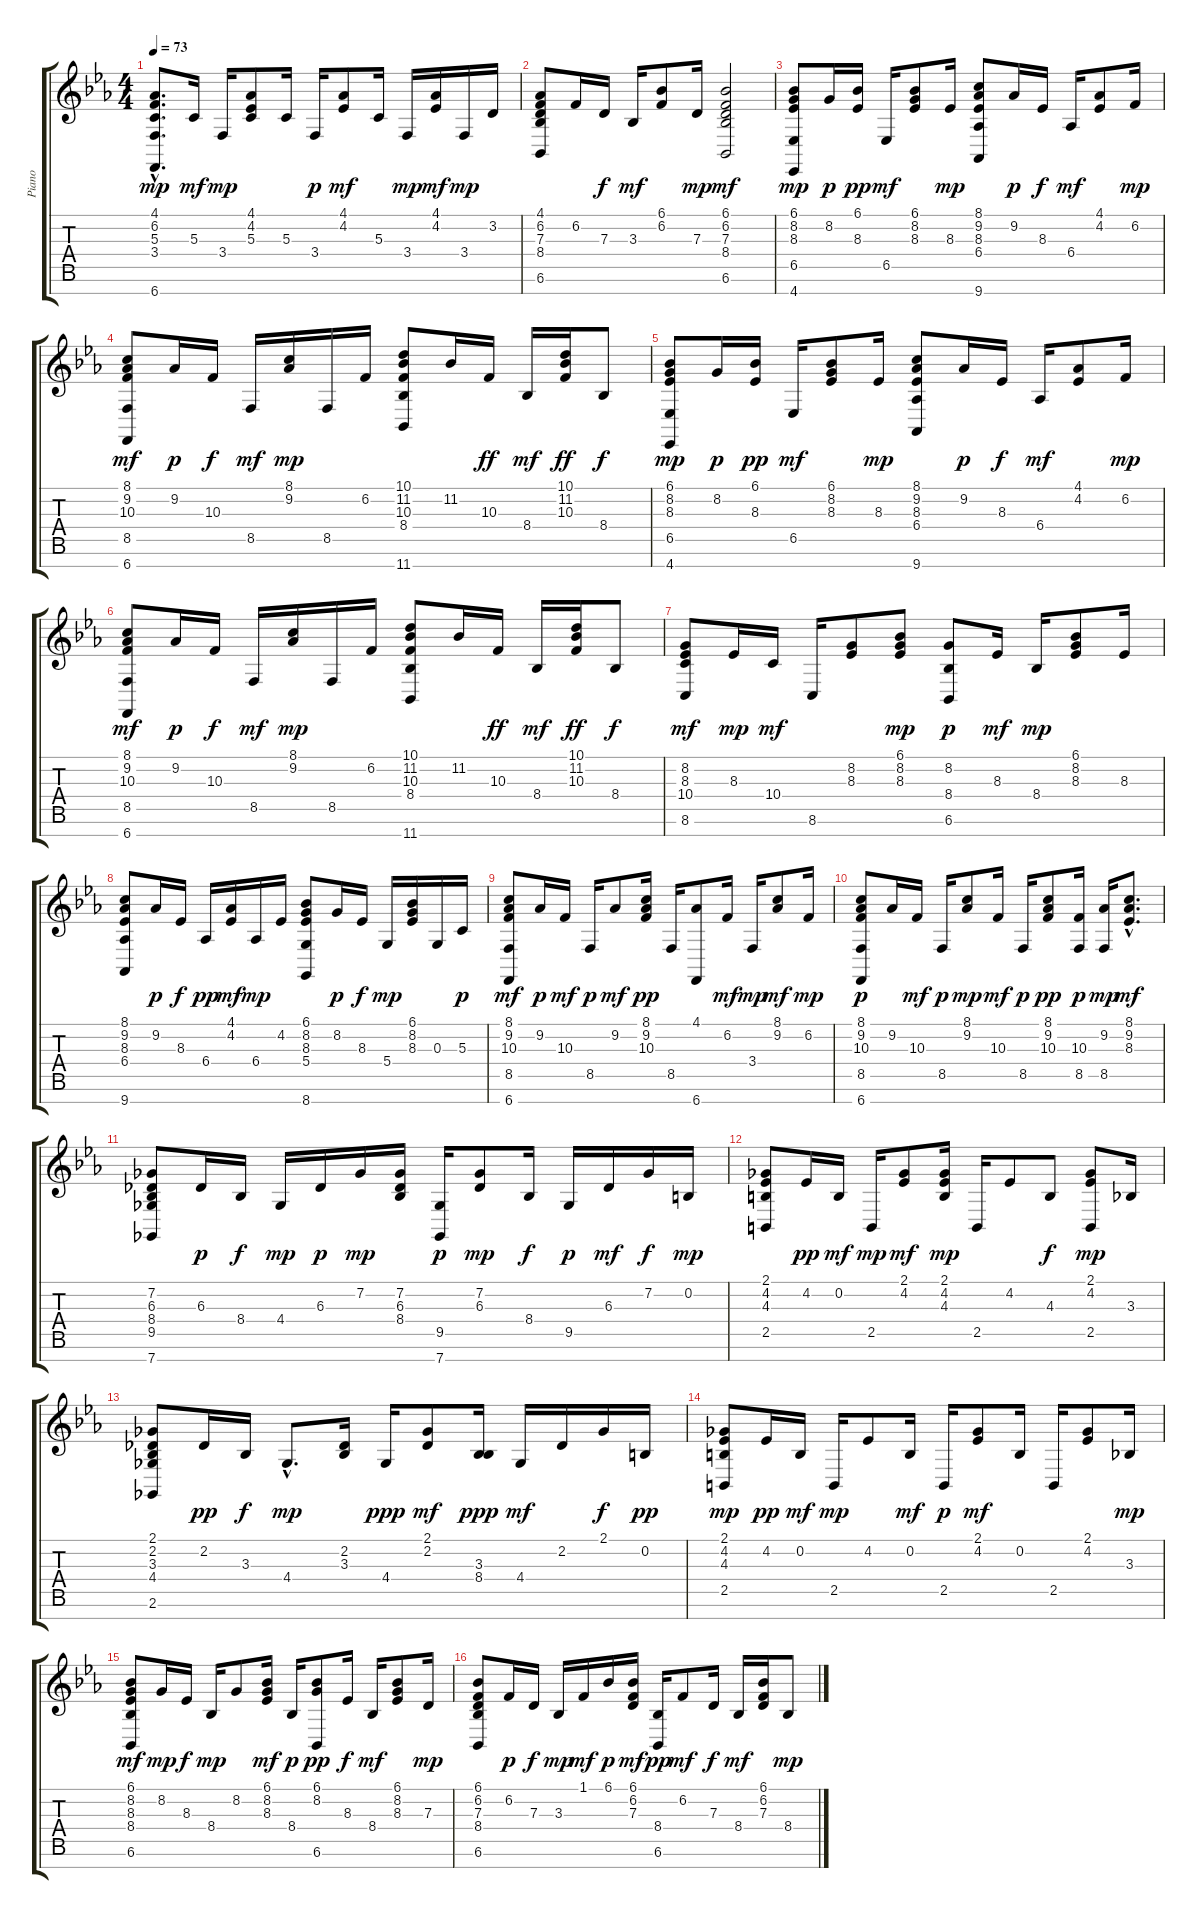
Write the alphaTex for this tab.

\track ("Piano" "Piano") {instrument acousticgrandpiano}
\staff {score tabs}
\tuning (E4 B3 G3 D3 A2 E2 B1) {hide}
\ts (4 4)
\tempo 73
\clef g2
\ks eb
(4.1{hac} 6.2{hac} 5.3{hac} 3.4{hac} 6.7{hac}).8{d dy mp} 5.3.16{dy mf} 3.4.16{dy mp} (4.1 4.2 5.3).8 5.3.16 3.4.16{dy p} (4.1 4.2).8{dy mf} 5.3.16 3.4.16{dy mp} (4.1 4.2).16{dy mf} 3.4.16{dy mp} 3.2.16 |
(4.1 6.2 7.3 8.4 6.6).8 6.2.16 7.3.16{dy f} 3.3.16{dy mf} (6.1 6.2).8 7.3.16{dy mp} (6.1 6.2 7.3 8.4 6.6).2{dy mf} |
(6.1 8.2 8.3 6.5 4.7).8{dy mp} 8.2.16{dy p} (6.1 8.3).16{dy pp} 6.5.16{dy mf} (6.1 8.2 8.3).8 8.3.16{dy mp} (8.1 9.2 8.3 6.4 9.7).8 9.2.16{dy p} 8.3.16{dy f} 6.4.16{dy mf} (4.1 4.2).8 6.2.16{dy mp} |
(8.1 9.2 10.3 8.5 6.7).8{dy mf} 9.2.16{dy p} 10.3.16{dy f} 8.5.16{dy mf} (8.1 9.2).16{dy mp} 8.5.16 6.2.16 (10.1 11.2 10.3 8.4 11.7).8 11.2.16 10.3.16{dy ff} 8.4.16{dy mf} (10.1 11.2 10.3).16{dy ff} 8.4.8{dy f} |
(6.1 8.2 8.3 6.5 4.7).8{dy mp} 8.2.16{dy p} (6.1 8.3).16{dy pp} 6.5.16{dy mf} (6.1 8.2 8.3).8 8.3.16{dy mp} (8.1 9.2 8.3 6.4 9.7).8 9.2.16{dy p} 8.3.16{dy f} 6.4.16{dy mf} (4.1 4.2).8 6.2.16{dy mp} |
(8.1 9.2 10.3 8.5 6.7).8{dy mf} 9.2.16{dy p} 10.3.16{dy f} 8.5.16{dy mf} (8.1 9.2).16{dy mp} 8.5.16 6.2.16 (10.1 11.2 10.3 8.4 11.7).8 11.2.16 10.3.16{dy ff} 8.4.16{dy mf} (10.1 11.2 10.3).16{dy ff} 8.4.8{dy f} |
(8.2 8.3 10.4 8.6).8{dy mf} 8.3.16{dy mp} 10.4.16{dy mf} 8.6.16 (8.2 8.3).8 (6.1 8.2 8.3).8{dy mp} (8.2 8.4 6.6).8{dy p} 8.3.16{dy mf} 8.4.16{dy mp} (6.1 8.2 8.3).8 8.3.16 |
(8.1 9.2 8.3 6.4 9.7).8 9.2.16{dy p} 8.3.16{dy f} 6.4.16{dy pp} (4.1 4.2).16{dy mf} 6.4.16{dy mp} 4.2.16 (6.1 8.2 8.3 5.4 8.7).8 8.2.16{dy p} 8.3.16{dy f} 5.4.16{dy mp} (6.1 8.2 8.3).16 0.3.16 5.3.16{dy p} |
(8.1 9.2 10.3 8.5 6.7).8{dy mf} 9.2.16{dy p} 10.3.16{dy mf} 8.5.16{dy p} 9.2.8{dy mf} (8.1 9.2 10.3).16{dy pp} 8.5.16 (4.1 6.7).8 6.2.16{dy mf} 3.4.16{dy mp} (8.1 9.2).8{dy mf} 6.2.16{dy mp} |
(8.1 9.2 10.3 8.5 6.7).8{dy p} 9.2.16 10.3.16{dy mf} 8.5.16{dy p} (8.1 9.2).8{dy mp} 10.3.16{dy mf} 8.5.16{dy p} (8.1 9.2 10.3).8{dy pp} (10.3 8.5).16{dy p} (9.2 8.5).16{dy mp} (8.1{hac} 9.2{hac} 8.3{hac}).8{d dy mf} |
(7.2 6.3 8.4 9.5 7.7).8 6.3.16{dy p} 8.4.16{dy f} 4.4.16{dy mp} 6.3.16{dy p} 7.2.16{dy mp} (7.2 6.3 8.4).16 (9.5 7.7).16{dy p} (7.2 6.3).8{dy mp} 8.4.16{dy f} 9.5.16{dy p} 6.3.16{dy mf} 7.2.16{dy f} 0.2.16{dy mp} |
(2.1 4.2 4.3 2.5).8 4.2.16{dy pp} 0.2.16{dy mf} 2.5.16{dy mp} (2.1 4.2).8{dy mf} (2.1 4.2 4.3).16{dy mp} 2.5.16 4.2.8 4.3.8{dy f} (2.1 4.2 2.5).8{dy mp} 3.3.16 |
(2.1 2.2 3.3 4.4 2.6).8 2.2.16{dy pp} 3.3.16{dy f} 4.4{hac}.8{d dy mp} (2.2 3.3).16 4.4.16{dy ppp} (2.1 2.2).8{dy mf} (3.3 8.4).16{dy ppp} 4.4.16{dy mf} 2.2.16 2.1.16{dy f} 0.2.16{dy pp} |
(2.1 4.2 4.3 2.5).8{dy mp} 4.2.16{dy pp} 0.2.16{dy mf} 2.5.16{dy mp} 4.2.8 0.2.16{dy mf} 2.5.16{dy p} (2.1 4.2).8{dy mf} 0.2.16 2.5.16 (2.1 4.2).8 3.3.16{dy mp} |
(6.1 8.2 8.3 8.4 6.6).8{dy mf} 8.2.16{dy mp} 8.3.16{dy f} 8.4.16{dy mp} 8.2.8 (6.1 8.2 8.3).16{dy mf} 8.4.16{dy p} (6.1 8.2 6.6).8{dy pp} 8.3.16{dy f} 8.4.16{dy mf} (6.1 8.2 8.3).8 7.3.16{dy mp} |
(6.1 6.2 7.3 8.4 6.6).8 6.2.16{dy p} 7.3.16{dy f} 3.3.16{dy mp} 1.1.16{dy mf} 6.1.16{dy p} (6.1 6.2 7.3).16{dy mf} (8.4 6.6).16{dy pp} 6.2.8{dy mf} 7.3.16{dy f} 8.4.16{dy mf} (6.1 6.2 7.3).16 8.4.8{dy mp}
